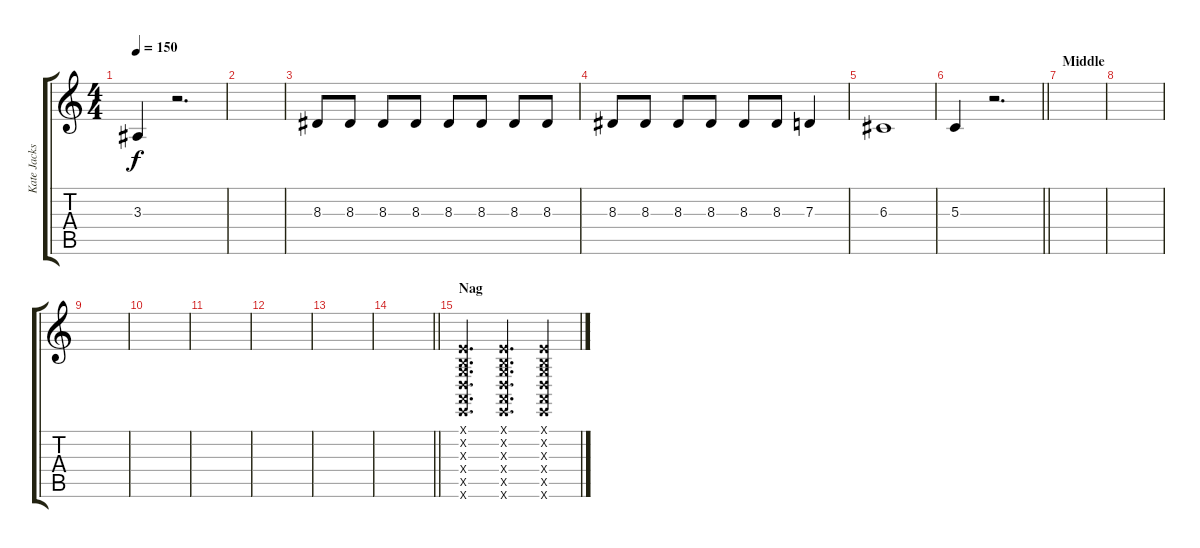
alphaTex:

\track ("Kate Jackson" "Kate Jacks") {instrument flute}
\staff {score tabs}
\tuning (E4 B3 G3 D3 A2 E2) {hide}
\ts (4 4)
\tempo 150
\clef g2
\ks c
3.3.4{dy f} r.2{d} |
|
8.3.8 8.3.8 8.3.8 8.3.8 8.3.8 8.3.8 8.3.8 8.3.8 |
8.3.8 8.3.8 8.3.8 8.3.8 8.3.8 8.3.8 7.3.4 |
6.3.1 |
\barLineRight lightlight
5.3.4 r.2{d} |
\section ("" "Middle")
|
|
|
|
|
|
|
\barLineRight lightlight
|
\section ("" "Nag")
(0.1{x} 0.2{x} 0.3{x} 0.4{x} 0.5{x} 0.6{x}).4{d} (0.1{x} 0.2{x} 0.3{x} 0.4{x} 0.5{x} 0.6{x}).4{d} (0.1{x} 0.2{x} 0.3{x} 0.4{x} 0.5{x} 0.6{x}).4
